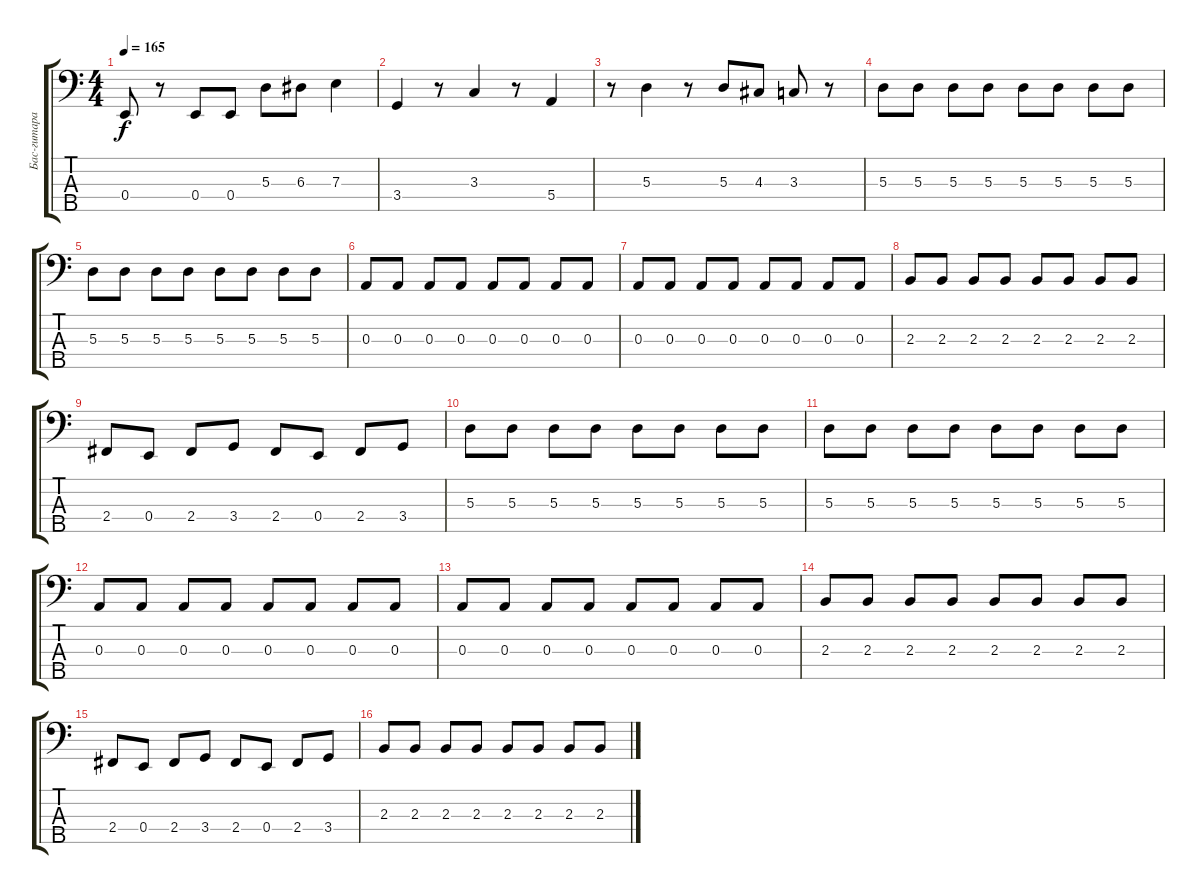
\track ("Бас-гитара" "Бас-гитара") {instrument electricbassfinger}
\staff {score tabs}
\tuning (G2 D2 A1 E1 B0) {hide}
\ts (4 4)
\tempo 165
\clef f4
\ks c
0.4.8{dy f} r.8 0.4.8 0.4.8 5.3.8 6.3.8 7.3.4 |
3.4.4 r.8 3.3.4 r.8 5.4.4 |
r.8 5.3.4 r.8 5.3.8 4.3.8 3.3.8 r.8 |
5.3.8 5.3.8 5.3.8 5.3.8 5.3.8 5.3.8 5.3.8 5.3.8 |
5.3.8 5.3.8 5.3.8 5.3.8 5.3.8 5.3.8 5.3.8 5.3.8 |
0.3.8 0.3.8 0.3.8 0.3.8 0.3.8 0.3.8 0.3.8 0.3.8 |
0.3.8 0.3.8 0.3.8 0.3.8 0.3.8 0.3.8 0.3.8 0.3.8 |
2.3.8 2.3.8 2.3.8 2.3.8 2.3.8 2.3.8 2.3.8 2.3.8 |
2.4.8 0.4.8 2.4.8 3.4.8 2.4.8 0.4.8 2.4.8 3.4.8 |
5.3.8 5.3.8 5.3.8 5.3.8 5.3.8 5.3.8 5.3.8 5.3.8 |
5.3.8 5.3.8 5.3.8 5.3.8 5.3.8 5.3.8 5.3.8 5.3.8 |
0.3.8 0.3.8 0.3.8 0.3.8 0.3.8 0.3.8 0.3.8 0.3.8 |
0.3.8 0.3.8 0.3.8 0.3.8 0.3.8 0.3.8 0.3.8 0.3.8 |
2.3.8 2.3.8 2.3.8 2.3.8 2.3.8 2.3.8 2.3.8 2.3.8 |
2.4.8 0.4.8 2.4.8 3.4.8 2.4.8 0.4.8 2.4.8 3.4.8 |
2.3.8 2.3.8 2.3.8 2.3.8 2.3.8 2.3.8 2.3.8 2.3.8
